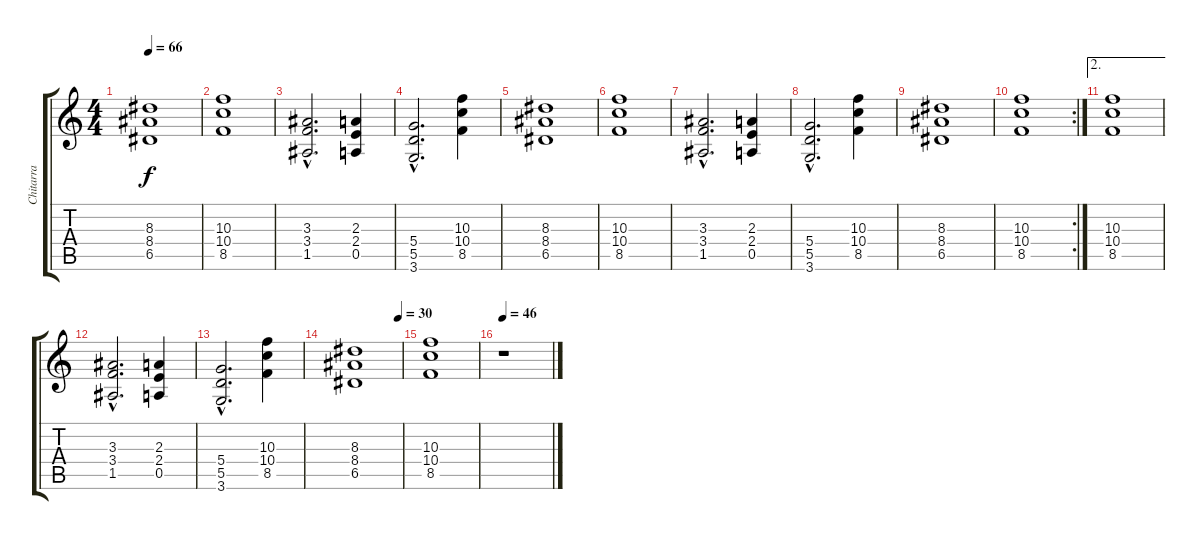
\track ("Chitarra" "Chitarra") {instrument distortionguitar}
\staff {score tabs}
\tuning (E4 B3 G3 D3 A2 E2) {hide}
\ts (4 4)
\tempo 66
\clef g2
\ks c
(8.3 8.4 6.5).1{dy f} |
(10.3 10.4 8.5).1 |
(3.3{hac} 3.4{hac} 1.5{hac}).2{d} (2.3 2.4 0.5).4 |
(5.4{hac} 5.5{hac} 3.6{hac}).2{d} (10.3 10.4 8.5).4 |
(8.3 8.4 6.5).1 |
(10.3 10.4 8.5).1 |
(3.3{hac} 3.4{hac} 1.5{hac}).2{d} (2.3 2.4 0.5).4 |
(5.4{hac} 5.5{hac} 3.6{hac}).2{d} (10.3 10.4 8.5).4 |
(8.3 8.4 6.5).1 |
\rc 2
(10.3 10.4 8.5).1 |
\ae 2
(10.3 10.4 8.5).1 |
(3.3{hac} 3.4{hac} 1.5{hac}).2{d} (2.3 2.4 0.5).4 |
(5.4{hac} 5.5{hac} 3.6{hac}).2{d} (10.3 10.4 8.5).4 |
\tempo (30 0.9375)
(8.3 8.4 6.5).1 |
(10.3 10.4 8.5).1{volume 0} |
\tempo 46
r.1
